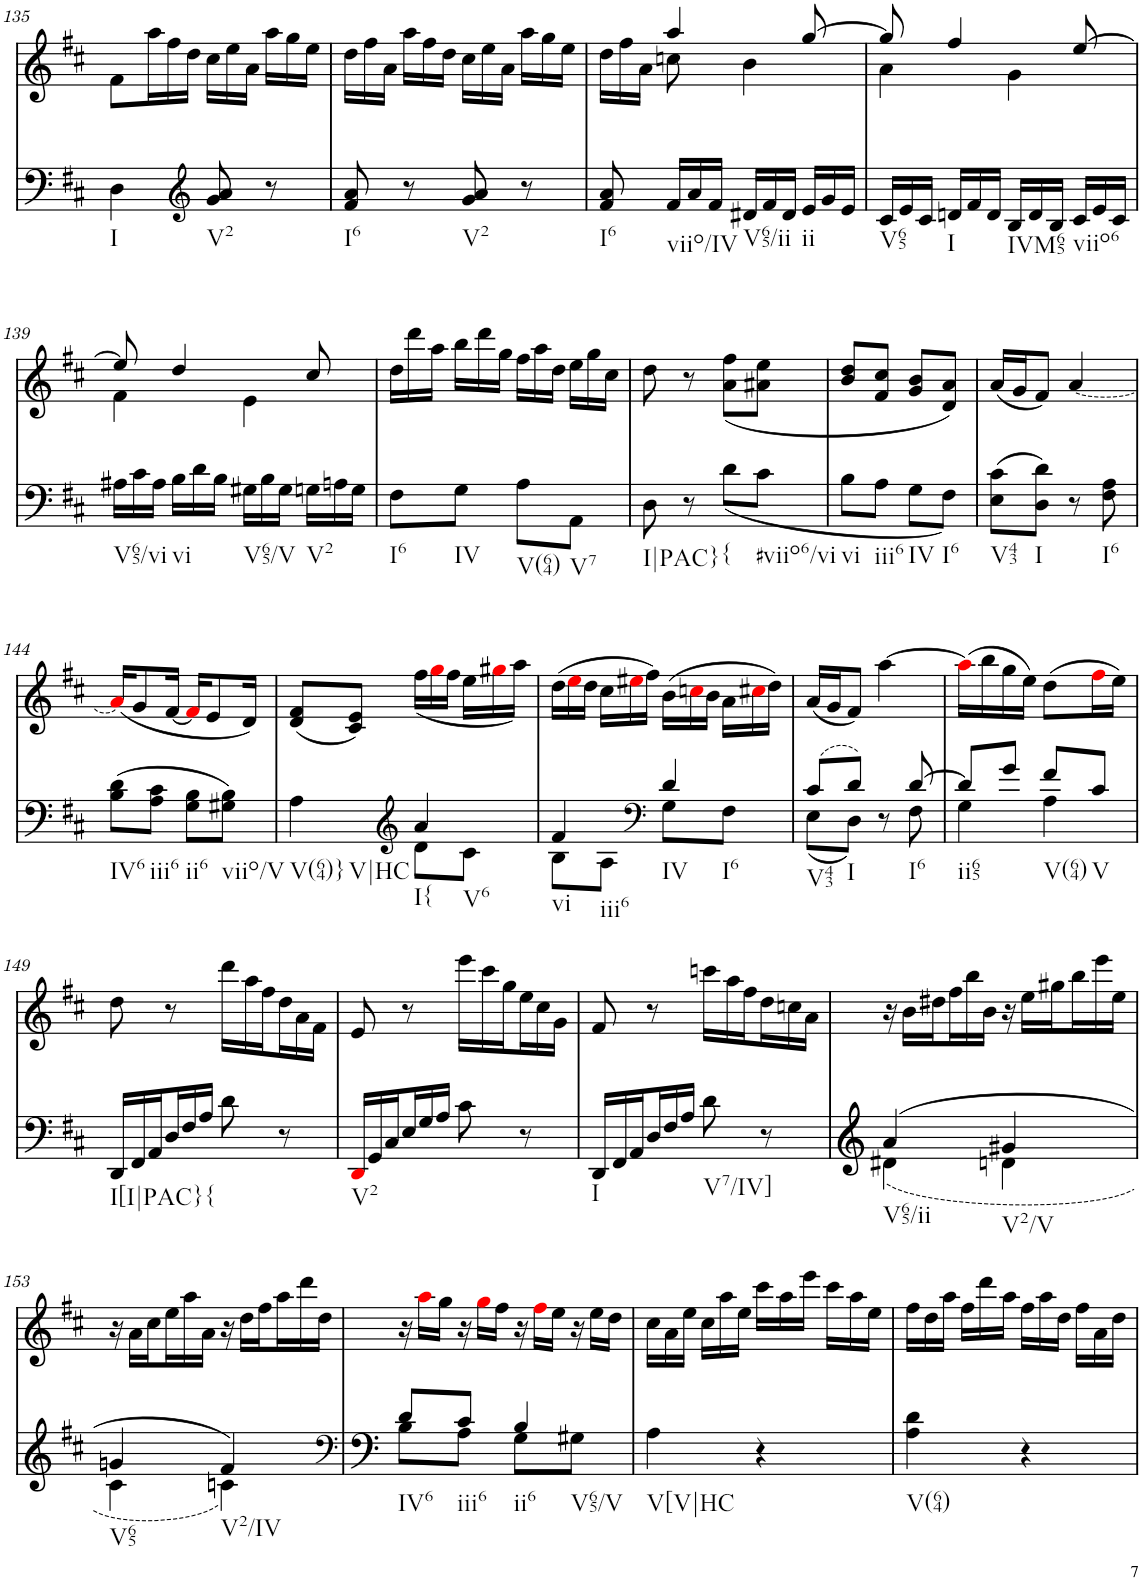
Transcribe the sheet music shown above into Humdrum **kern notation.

**kern	**kern
*part2	*part1
*staff2	*staff1
*I"Piano, unbenannt	*I"Piano, unbenannt
*I'Pno	*I'Pno
!!LO:PB:g=z
*clefF4	*clefG2
*k[f#c#]	*k[f#c#]
*M2/4	*M2/4
=135	=135
!LO:TX:b:t=I	!
4D\	8f#\L
*	*Xtuplet
.	24aa\L
.	24ff#\
.	24dd\JJ
*clefG2	*
!LO:TX:b:t=V2	!
8g/ 8a/	24cc#\LL
.	24ee\
.	24a\JJ
8r	24aa\LL
.	24gg\
.	24ee\JJ
=136	=136
!LO:TX:b:t=I6	!
8f#/ 8a/	24dd\LL
.	24ff#\
.	24a\JJ
8r	24aa\LL
.	24ff#\
.	24dd\JJ
!LO:TX:b:t=V2	!
8g/ 8a/	24cc#\LL
.	24ee\
.	24a\JJ
8r	24aa\LL
.	24gg\
.	24ee\JJ
=137	=137
*	*^
!LO:TX:b:t=I6	!	!
8f#/ 8a/	8ryy	24dd\LL
.	.	24ff#\
.	.	24a\JJ
*Xtuplet	*	*
!LO:TX:b:t=viio/IV	!	!
24f#/LL	4aa/	8ccn\
24a/	.	.
24f#/JJ	.	.
!LO:TX:b:t=V65/ii	!	!
24d#X/LL	.	4b\
24f#/	.	.
24d#/JJ	.	.
!LO:TX:b:t=ii	!	!
24e/LL	[8gg/	.
24g/	.	.
24e/JJ	.	.
=138	=138	=138
!LO:TX:b:t=V65	!	!
24c#/LL	8gg/]	4a\
24e/	.	.
24c#/JJ	.	.
!LO:TX:b:t=I	!	!
24dn/LL	4ff#/	.
24f#/	.	.
24d/JJ	.	.
!LO:TX:b:t=IVM65	!	!
24B/LL	.	4g\
24d/	.	.
24B/JJ	.	.
!LO:TX:b:t=viio6	!	!
24c#/LL	[8ee/	.
24e/	.	.
24c#/JJ	.	.
!!LO:LB:g=z	!!
=139	=139	=139
!LO:TX:b:t=V65/vi	!	!
24A#X\LL	8ee/]	4f#\
24c#\	.	.
24A#\JJ	.	.
!LO:TX:b:t=vi	!	!
24B\LL	4dd/	.
24d\	.	.
24B\JJ	.	.
!LO:TX:b:t=V65/V	!	!
24G#X\LL	.	4e\
24B\	.	.
24G#\JJ	.	.
!LO:TX:b:t=V2	!	!
24Gn\LL	8cc#/	.
24An\	.	.
24G\JJ	.	.
*	*v	*v
=140	=140
!LO:TX:b:t=I6	!
8F#\L	24dd\LL
.	24ddd\
.	24aa\JJ
!LO:TX:b:t=IV	!
8G\J	24bb\LL
.	24ddd\
.	24gg\JJ
!LO:TX:b:t=V(64)	!
8A\L	24ff#\LL
.	24aa\
.	24dd\JJ
!LO:TX:b:t=V7	!
8AA\J	24ee\LL
.	24gg\
.	24cc#\JJ
=141	=141
!LO:TX:b:t=I|PAC}	!
8D\	8dd\
8r	8r
!LO:TX:b:t={	!
(<8d\L	(<8a\ 8ff#\L
!LO:TX:b:t=#viio6/vi	!
8c#\J	8a#X\ 8ee\J
=142	=142
!LO:TX:b:t=vi	!
8B\L	8b/ 8dd/L
!LO:TX:b:t=iii6	!
8A\J	8f#/ 8cc#/J
!LO:TX:b:t=IV	!
8G\L	8g/ 8b/L
!LO:TX:b:t=I6	!
8F#\J)	8d/ 8a/J)
=143	=143
!LO:TX:b:t=V43	!
(8E\ 8c#\L	(16a/LL
.	16g/J
!LO:TX:b:t=I	!
8D\ 8d\J)	8f#/J)
!	!LO:T:dash
8r	[4a/
!LO:TX:b:t=I6	!
8F#\ 8A\	.
!!LO:LB:g=z
=144	=144
!LO:TX:b:t=IV6	!
(8B\ 8d\L	(16ai/KL]
.	8g/
!LO:TX:b:t=iii6	!
8A\ 8c#\J	.
.	[16f#/Jk
!LO:TX:b:t=ii6	!
8G\ 8B\L	16f#i/KL]
.	8e/
!LO:TX:b:t=viio/V	!
8G#X\ 8B\J)	.
.	16d/Jk)
=145	=145
*^	*
!LO:TX:b:t=V(64)}	!	!
!LO:TX:b:t=V|HC	!	!
4A\	4ryy	(8d/ 8f#/L
.	.	8c#/ 8e/J)
*clefG2	*	*
!LO:TX:b:t=I{	!	!
!LO:TX:b:t=V6	!	!
4a/	8d\L	(<24ff#\LL
.	.	24ggi\
.	.	24ff#\JJ
.	8c#\J	24ee\LL
.	.	24gg#Xi\
.	.	24aa\JJ)
=146	=146	=146
!LO:TX:b:t=vi	!	!
!LO:TX:b:t=iii6	!	!
4f#/	8B\L	(24dd\LL
.	.	24eei\
.	.	24dd\JJ
.	8A\J	24cc#\LL
.	.	24ee#Xi\
.	.	24ff#\JJ)
*clefF4	*	*
!LO:TX:b:t=IV	!	!
!LO:TX:b:t=I6	!	!
4d/	8G\L	(24b\LL
.	.	24ccni\
.	.	24b\JJ
.	8F#\J	24a\LL
.	.	24cc#Xi\
.	.	24dd\JJ)
=147	=147	=147
!LO:TX:b:t=V43	!	!
(8c#/L	(8E\L	(16a/LL
.	.	16g/J
!LO:TX:b:t=I	!	!
8d/J)	8D\J)	8f#/J)
8r	8ryy	[4aa\
!LO:TX:b:t=I6	!	!
[8d/	8F#\	.
=148	=148	=148
!LO:TX:b:t=ii65	!	!
8d/L]	4G\	(16aai\LL]
.	.	16bb\
8g/J	.	16gg\
.	.	16ee\JJ)
!LO:TX:b:t=V(64)	!	!
8f#/L	4A\	(8dd\L
!LO:TX:b:t=V	!	!
8c#/J	.	16ff#i\L
.	.	16ee\JJ)
*v	*v	*
!!LO:LB:g=z
=149	=149
!LO:TX:b:t=I[I|PAC}{	!
24DD/LL	8dd\
24FF#/	.
24AA/	.
24D/	8r
24F#/	.
24A/JJ	.
8d\	24ddd\LL
.	24aa\
.	24ff#\
8r	24dd\
.	24a\
.	24f#\JJ
=150	=150
!LO:TX:b:t=V2	!
24DDi/LL	8e/
24GG/	.
24C#/	.
24E/	8r
24G/	.
24A/JJ	.
8c#\	24eee\LL
.	24ccc#\
.	24gg\
8r	24ee\
.	24cc#\
.	24g\JJ
=151	=151
!LO:TX:b:t=I	!
24DD/LL	8f#/
24FF#/	.
24AA/	.
24D/	8r
24F#/	.
24A/JJ	.
!LO:TX:b:t=V7/IV]	!
8d\	24cccn\LL
.	24aa\
.	24ff#\
8r	24dd\
.	24ccn\
.	24a\JJ
=152	=152
*^	*
!LO:TX:b:t=V65/ii	!	!
(4a/	(4d#X\	24r
.	.	24b\LL
.	.	24dd#X\
.	.	24ff#\
.	.	24bb\
.	.	24b\JJ
!LO:TX:b:t=V2/V	!	!
4g#X/	4dn\	24r
.	.	24ee\LL
.	.	24gg#X\
.	.	24bb\
.	.	24eee\
.	.	24ee\JJ
!!LO:LB:g=z
=153	=153	=153
!LO:TX:b:t=V65	!	!
4gn/	4c#\	24r
.	.	24a\LL
.	.	24cc#\
.	.	24ee\
.	.	24aa\
.	.	24a\JJ
!LO:TX:b:t=V2/IV	!	!
4f#/)	4cn\)	24r
.	.	24dd\LL
.	.	24ff#\
.	.	24aa\
.	.	24ddd\
.	.	24dd\JJ
=154	=154	=154
*clefF4	*	*
!LO:TX:b:t=IV6	!	!
8d/L	8B\L	24r
.	.	24aai\LL
.	.	24gg\JJ
!LO:TX:b:t=iii6	!	!
8c#/J	8A\J	24r
.	.	24ggi\LL
.	.	24ff#\JJ
!LO:TX:b:t=ii6	!	!
!LO:TX:b:t=V65/V	!	!
4B/	8G\L	24r
.	.	24ff#i\LL
.	.	24ee\JJ
.	8G#X\J	24r
.	.	24ee\LL
.	.	24dd\JJ
*v	*v	*
=155	=155
!LO:TX:b:t=V[V|HC	!
4A\	24cc#\LL
.	24a\
.	24ee\JJ
.	24cc#\LL
.	24aa\
.	24ee\JJ
4r	24ccc#\LL
.	24aa\
.	24eee\JJ
.	24ccc#\LL
.	24aa\
.	24ee\JJ
=156	=156
!LO:TX:b:t=V(64)	!
4A\ 4d\	24ff#\LL
.	24dd\
.	24aa\JJ
.	24ff#\LL
.	24ddd\
.	24aa\JJ
4r	24ff#\LL
.	24aa\
.	24dd\JJ
.	24ff#\LL
.	24a\
.	24dd\JJ
=	=
*-	*-
